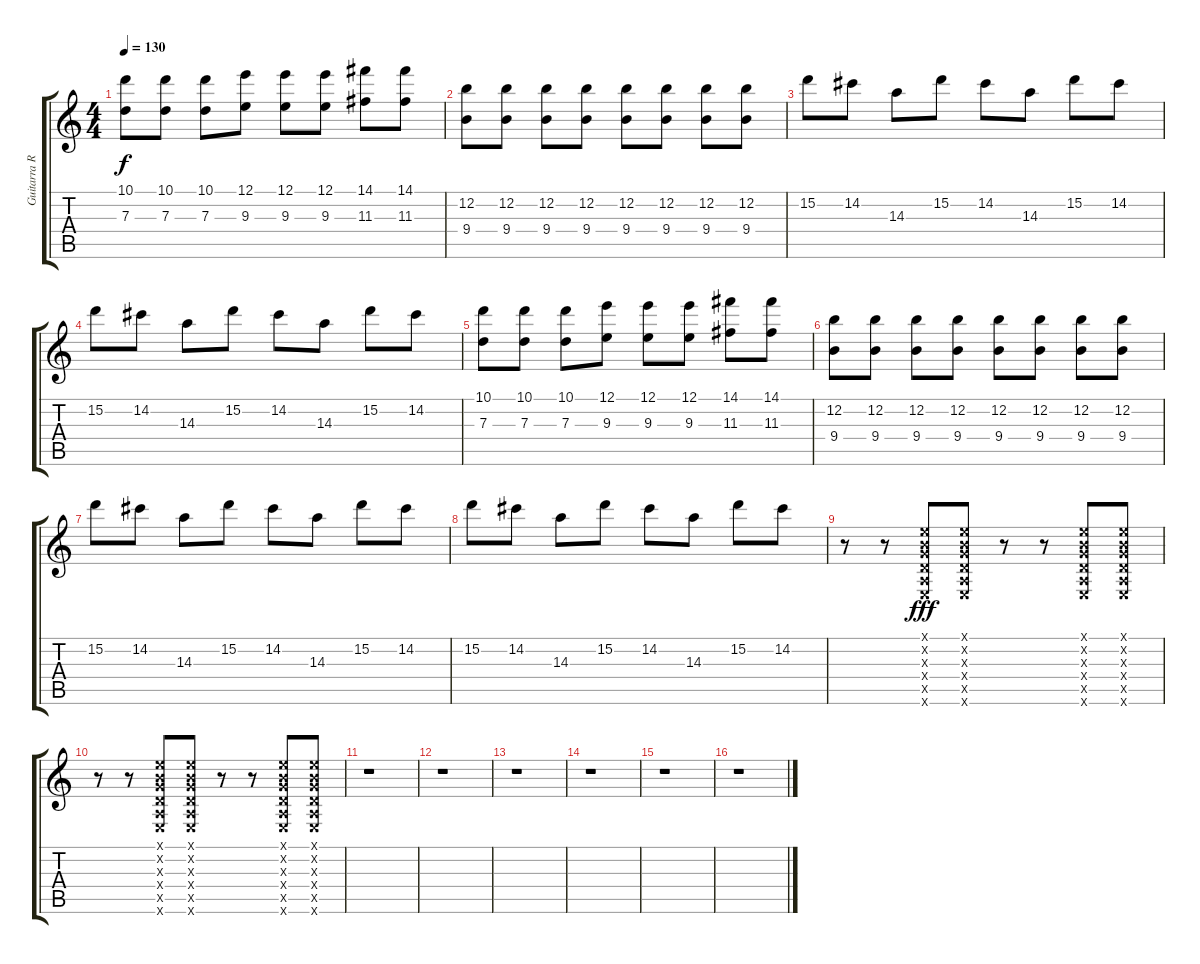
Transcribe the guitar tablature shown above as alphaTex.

\track ("" "Guitarra R") {instrument overdrivenguitar}
\staff {score tabs}
\tuning (E4 B3 G3 D3 A2 E2) {hide}
\ts (4 4)
\tempo 130
\clef g2
\ks c
(10.1 7.3).8{dy f instrument overdrivenguitar} (10.1 7.3).8 (10.1 7.3).8 (12.1 9.3).8 (12.1 9.3).8 (12.1 9.3).8 (14.1 11.3).8 (14.1 11.3).8 |
(12.2 9.4).8 (12.2 9.4).8 (12.2 9.4).8 (12.2 9.4).8 (12.2 9.4).8 (12.2 9.4).8 (12.2 9.4).8 (12.2 9.4).8 |
15.2.8 14.2.8 14.3.8 15.2.8 14.2.8 14.3.8 15.2.8 14.2.8 |
15.2.8 14.2.8 14.3.8 15.2.8 14.2.8 14.3.8 15.2.8 14.2.8 |
(10.1 7.3).8 (10.1 7.3).8 (10.1 7.3).8 (12.1 9.3).8 (12.1 9.3).8 (12.1 9.3).8 (14.1 11.3).8 (14.1 11.3).8 |
(12.2 9.4).8 (12.2 9.4).8 (12.2 9.4).8 (12.2 9.4).8 (12.2 9.4).8 (12.2 9.4).8 (12.2 9.4).8 (12.2 9.4).8 |
15.2.8 14.2.8 14.3.8 15.2.8 14.2.8 14.3.8 15.2.8 14.2.8 |
15.2.8 14.2.8 14.3.8 15.2.8 14.2.8 14.3.8 15.2.8 14.2.8 |
r.8{volume 16} r.8 (0.1{x} 0.2{x} 0.3{x} 0.4{x} 0.5{x} 0.6{x}).8{dy fff} (0.1{x} 0.2{x} 0.3{x} 0.4{x} 0.5{x} 0.6{x}).8 r.8 r.8 (0.1{x} 0.2{x} 0.3{x} 0.4{x} 0.5{x} 0.6{x}).8 (0.1{x} 0.2{x} 0.3{x} 0.4{x} 0.5{x} 0.6{x}).8 |
r.8 r.8 (0.1{x} 0.2{x} 0.3{x} 0.4{x} 0.5{x} 0.6{x}).8 (0.1{x} 0.2{x} 0.3{x} 0.4{x} 0.5{x} 0.6{x}).8 r.8 r.8 (0.1{x} 0.2{x} 0.3{x} 0.4{x} 0.5{x} 0.6{x}).8 (0.1{x} 0.2{x} 0.3{x} 0.4{x} 0.5{x} 0.6{x}).8 |
r.1 |
r.1 |
r.1 |
r.1 |
r.1 |
r.1
